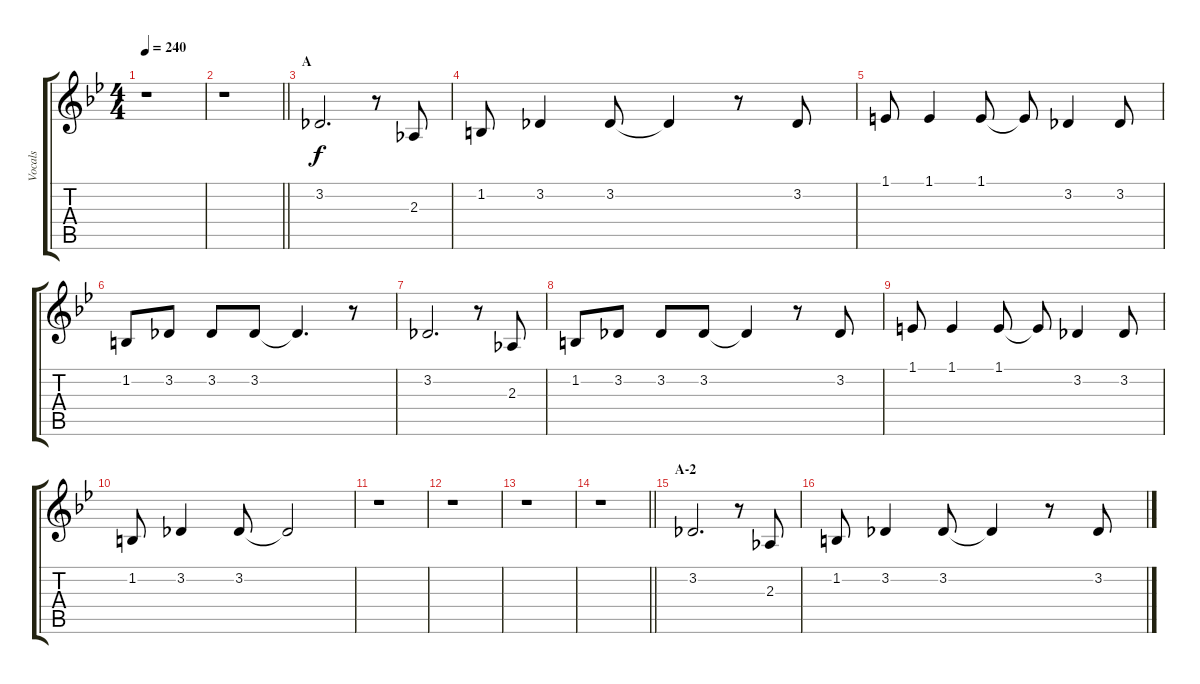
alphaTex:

\track ("Vocals" "Vocals") {instrument voiceoohs}
\staff {score tabs}
\tuning (Eb4 Bb3 Gb3 Db3 Ab2 Eb2) {hide}
\ts (4 4)
\tempo 240
\clef g2
\ks bb
r.1{dy f} |
\barLineRight lightlight
r.1 |
\section ("" "A")
3.2.2{d} r.8 2.3.8 |
1.2.8 3.2.4 3.2.8 3.2{t}.4 r.8 3.2.8 |
1.1.8 1.1.4 1.1.8 1.1{t}.8 3.2.4 3.2.8 |
1.2.8 3.2.8 3.2.8 3.2.8 3.2{t}.4{d} r.8 |
3.2.2{d} r.8 2.3.8 |
1.2.8 3.2.8 3.2.8 3.2.8 3.2{t}.4 r.8 3.2.8 |
1.1.8 1.1.4 1.1.8 1.1{t}.8 3.2.4 3.2.8 |
1.2.8 3.2.4 3.2.8 3.2{t}.2 |
r.1 |
r.1 |
r.1 |
\barLineRight lightlight
r.1 |
\section ("" "A-2")
3.2.2{d} r.8 2.3.8 |
1.2.8 3.2.4 3.2.8 3.2{t}.4 r.8 3.2.8
